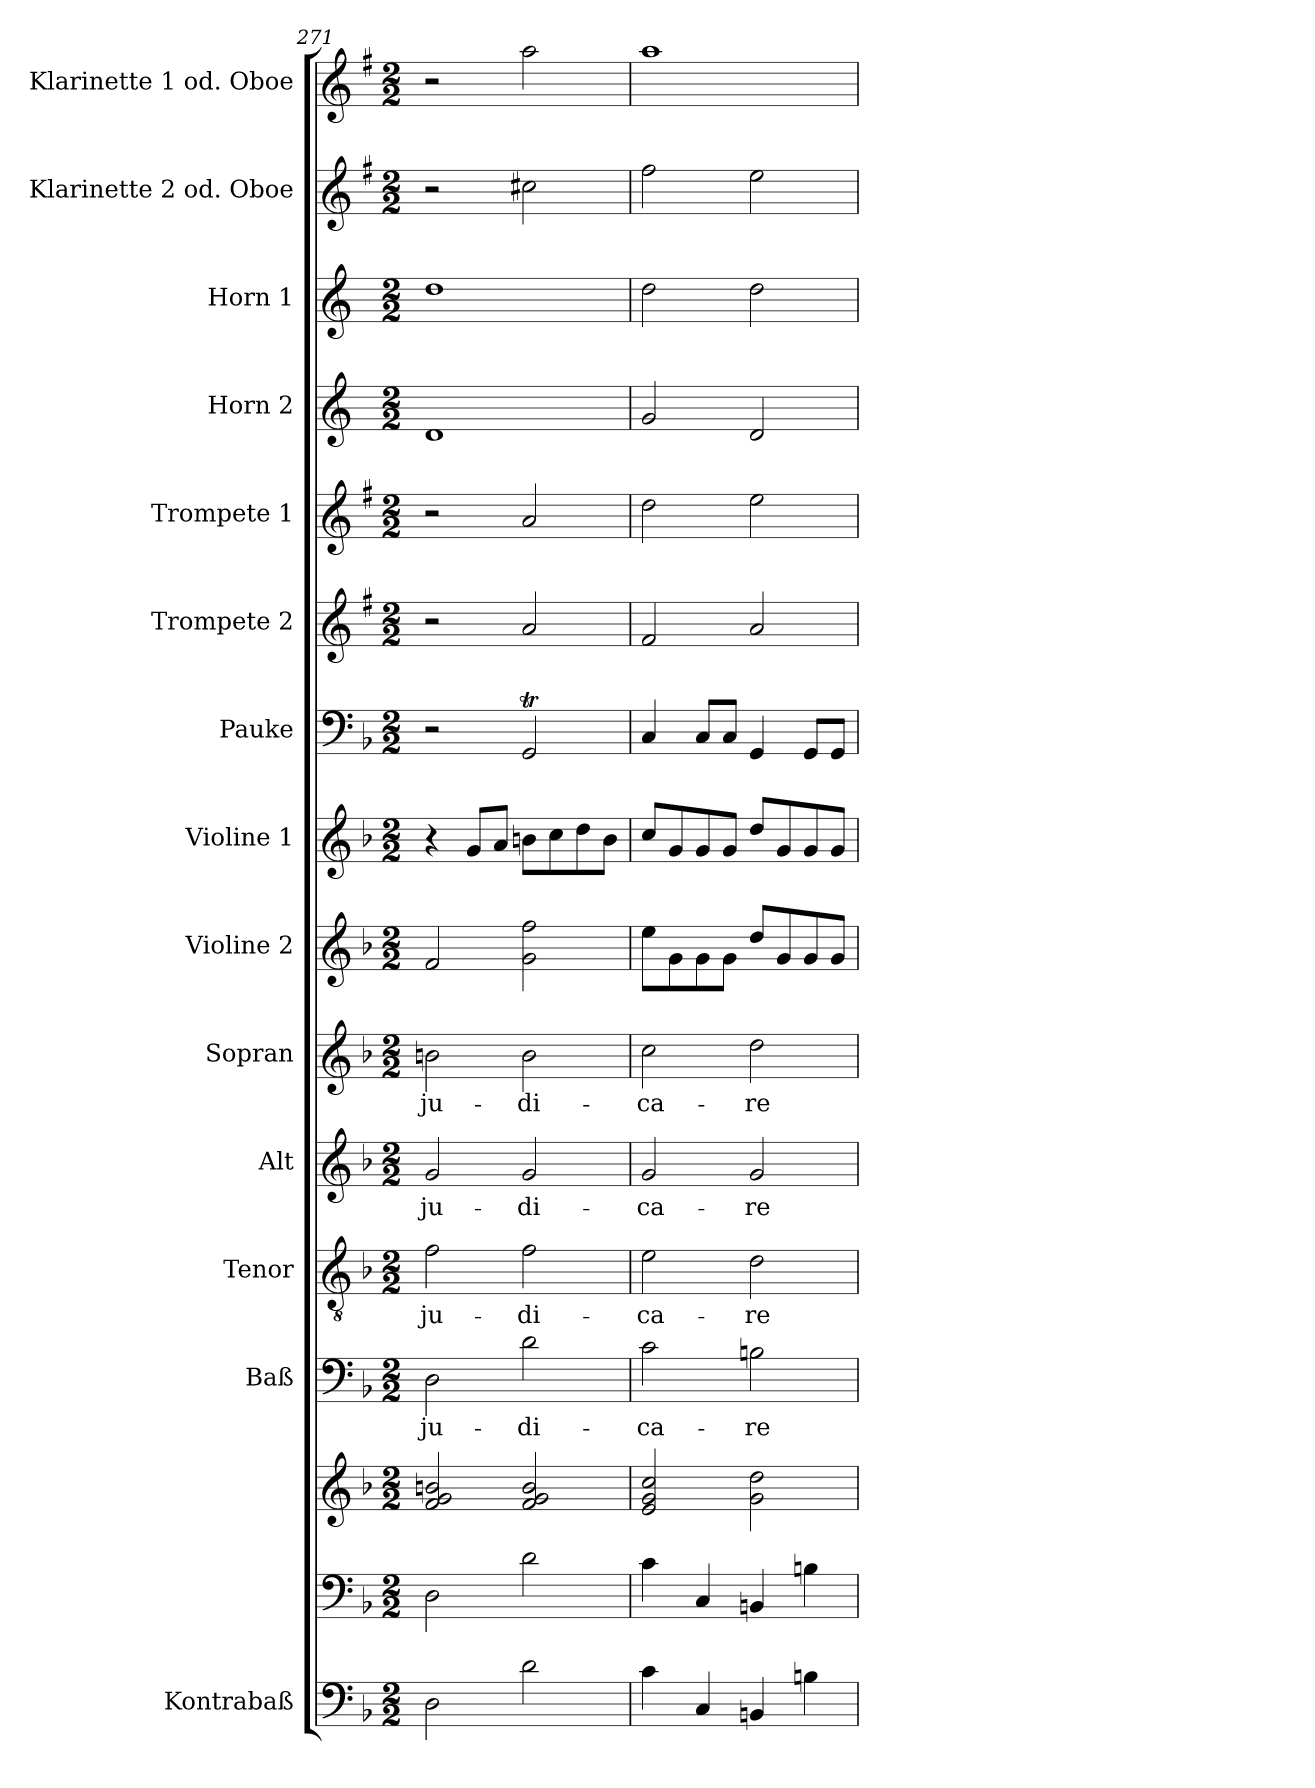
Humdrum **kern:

**kern	**kern	**kern	**kern	**text	**kern	**text	**kern	**text	**kern	**text	**kern	**kern	**kern	**kern	**kern	**kern	**kern	**kern	**kern
*part15	*part14	*part14	*part13	*part13	*part12	*part12	*part11	*part11	*part10	*part10	*part9	*part8	*part7	*part6	*part5	*part4	*part3	*part2	*part1
*staff16	*staff15	*staff14	*staff13	*staff13	*staff12	*staff12	*staff11	*staff11	*staff10	*staff10	*staff9	*staff8	*staff7	*staff6	*staff5	*staff4	*staff3	*staff2	*staff1
*I"Kontrabaß	*	*	*I"Baß	*	*I"Tenor	*	*I"Alt	*	*I"Sopran	*	*I"Violine 2	*I"Violine 1	*I"Pauke	*I"Trompete 2	*I"Trompete 1	*I"Horn 2	*I"Horn 1	*I"Klarinette 2 od. Oboe	*I"Klarinette 1 od. Oboe
*	*	*	*	*	*	*	*	*	*	*	*	*	*	*I'Tpt	*I'Tpt	*I'Hn	*I'Hn	*	*
*clefF4	*clefF4	*clefG2	*clefF4	*	*clefGv2	*	*clefG2	*	*clefG2	*	*clefG2	*clefG2	*clefF4	*clefG2	*clefG2	*clefG2	*clefG2	*clefG2	*clefG2
*ITrd7c12	*	*	*	*	*	*	*	*	*	*	*	*	*	*ITrd1c2	*ITrd1c2	*ITrd4c7	*ITrd4c7	*ITrd1c2	*ITrd1c2
*k[b-]	*k[b-]	*k[b-]	*k[b-]	*	*k[b-]	*	*k[b-]	*	*k[b-]	*	*k[b-]	*k[b-]	*k[b-]	*k[b-]	*k[b-]	*k[b-]	*k[b-]	*k[b-]	*k[b-]
*F:	*F:	*F:	*F:	*	*F:	*	*F:	*	*F:	*	*F:	*F:	*F:	*F:	*F:	*F:	*F:	*F:	*F:
*M2/2	*M2/2	*M2/2	*M2/2	*	*M2/2	*	*M2/2	*	*M2/2	*	*M2/2	*M2/2	*M2/2	*M2/2	*M2/2	*M2/2	*M2/2	*M2/2	*M2/2
=271	=271	=271	=271	=271	=271	=271	=271	=271	=271	=271	=271	=271	=271	=271	=271	=271	=271	=271	=271
!	!	!	!	!LO:LY:b	!	!LO:LY:b	!	!LO:LY:b	!	!LO:LY:b	!	!	!	!	!	!	!	!	!
2DD\	2D\	2f/ 2g/ 2bn/	2D\	ju-	2f\	ju-	2g/	ju-	2bn\	ju-	2f/	4r	2r	2r	2r	1G	1g	2r	2r
.	.	.	.	.	.	.	.	.	.	.	.	8g/L	.	.	.	.	.	.	.
.	.	.	.	.	.	.	.	.	.	.	.	8a/J	.	.	.	.	.	.	.
!	!	!	!	!LO:LY:b	!	!LO:LY:b	!	!LO:LY:b	!	!LO:LY:b	!	!	!	!	!	!	!	!	!
2D\	2d\	2f/ 2g/ 2b/	2d\	-di-	2f\	-di-	2g/	-di-	2b\	-di-	2g\ 2ff\	8bn\L	2GGT/	2g/	2g/	.	.	2bn\	2gg\
.	.	.	.	.	.	.	.	.	.	.	.	8cc\	.	.	.	.	.	.	.
.	.	.	.	.	.	.	.	.	.	.	.	8dd\	.	.	.	.	.	.	.
.	.	.	.	.	.	.	.	.	.	.	.	8b\J	.	.	.	.	.	.	.
=272	=272	=272	=272	=272	=272	=272	=272	=272	=272	=272	=272	=272	=272	=272	=272	=272	=272	=272	=272
!	!	!	!	!LO:LY:b	!	!LO:LY:b	!	!LO:LY:b	!	!LO:LY:b	!	!	!	!	!	!	!	!	!
4C\	4c\	2e/ 2g/ 2cc/	2c\	-ca-	2e\	-ca-	2g/	-ca-	2cc\	-ca-	8ee\L	8cc/L	4C/	2e/	2cc\	2c/	2g\	2ee\	1gg
.	.	.	.	.	.	.	.	.	.	.	8g\	8g/	.	.	.	.	.	.	.
4CC/	4C/	.	.	.	.	.	.	.	.	.	8g\	8g/	8C/L	.	.	.	.	.	.
.	.	.	.	.	.	.	.	.	.	.	8g\J	8g/J	8C/J	.	.	.	.	.	.
!	!	!	!	!LO:LY:b	!	!LO:LY:b	!	!LO:LY:b	!	!LO:LY:b	!	!	!	!	!	!	!	!	!
4BBBn/	4BBn/	2g\ 2dd\	2Bn\	-re	2d\	-re	2g/	-re	2dd\	-re	8dd/L	8dd/L	4GG/	2g/	2dd\	2G/	2g\	2dd\	.
.	.	.	.	.	.	.	.	.	.	.	8g/	8g/	.	.	.	.	.	.	.
4BBn\	4Bn\	.	.	.	.	.	.	.	.	.	8g/	8g/	8GG/L	.	.	.	.	.	.
.	.	.	.	.	.	.	.	.	.	.	8g/J	8g/J	8GG/J	.	.	.	.	.	.
=	=	=	=	=	=	=	=	=	=	=	=	=	=	=	=	=	=	=	=
*-	*-	*-	*-	*-	*-	*-	*-	*-	*-	*-	*-	*-	*-	*-	*-	*-	*-	*-	*-
